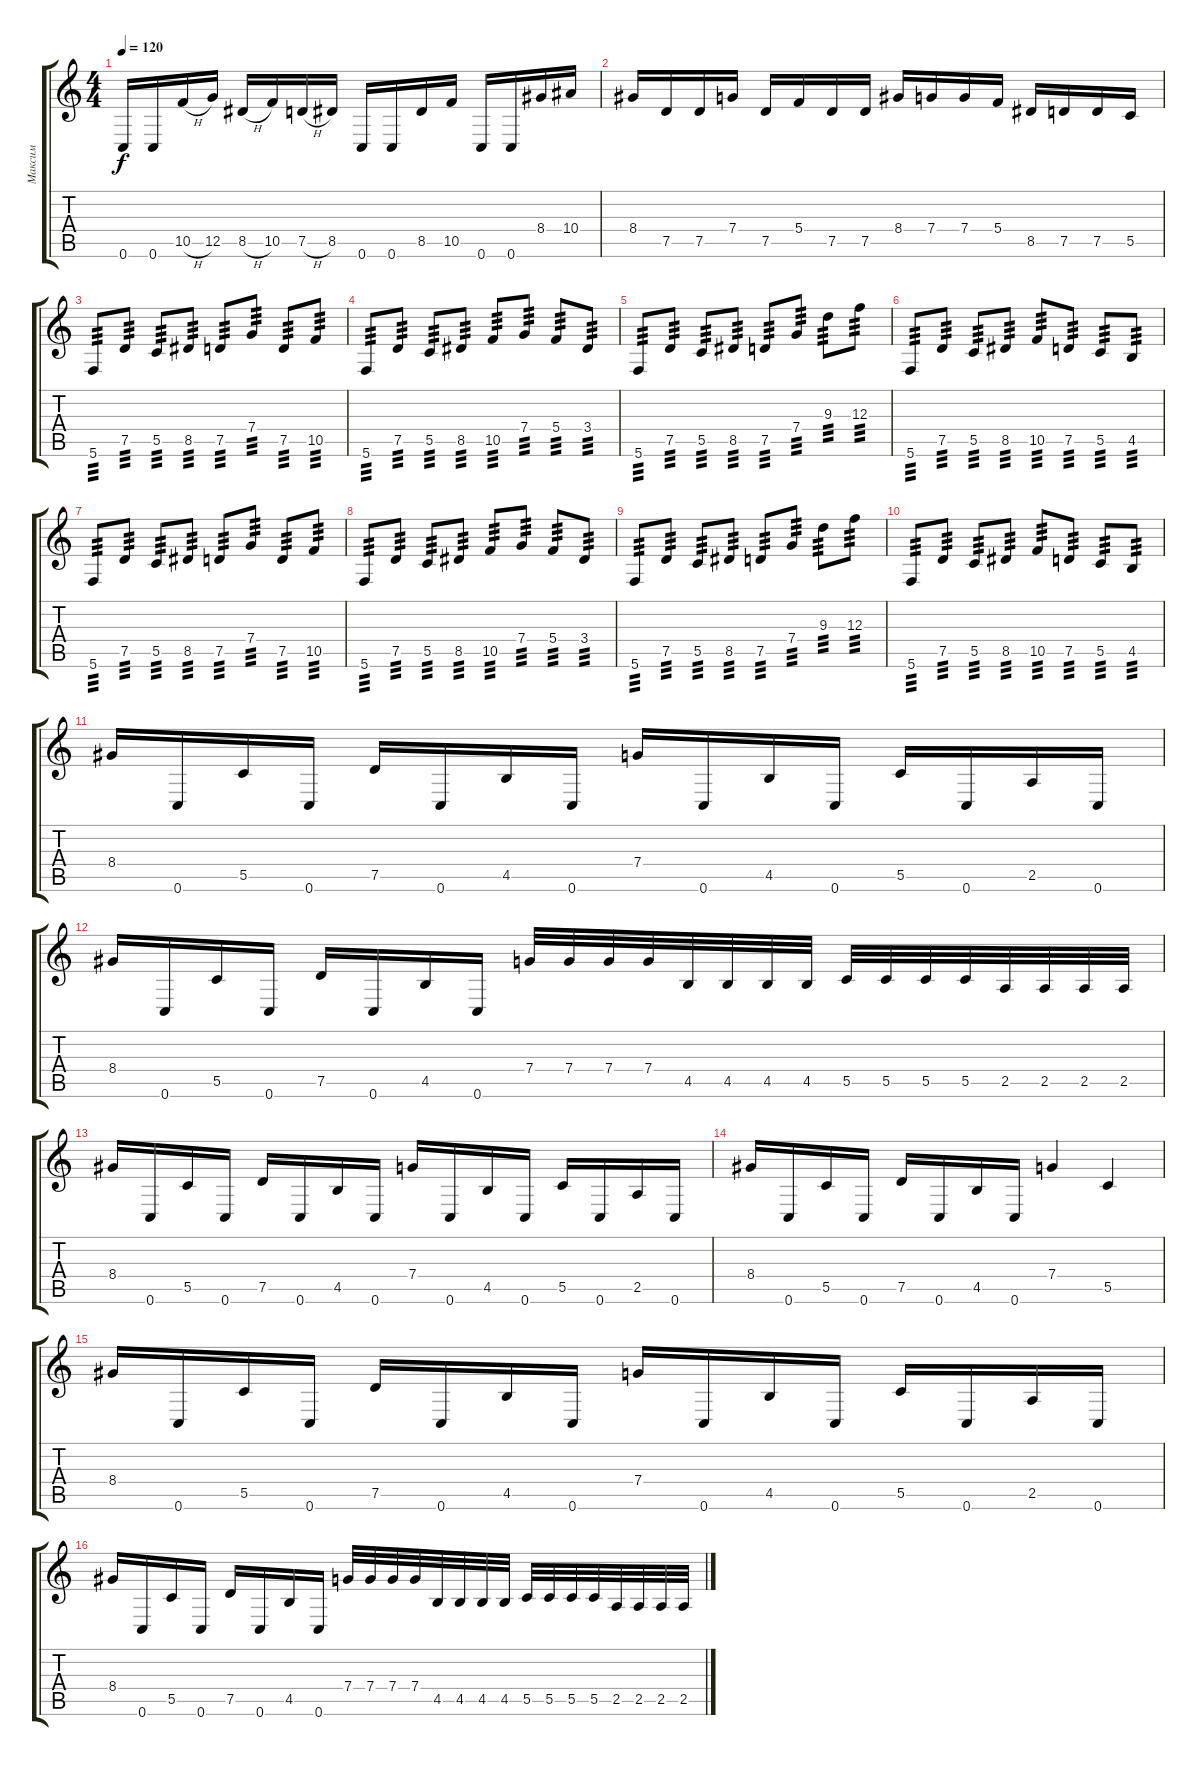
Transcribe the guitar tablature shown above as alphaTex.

\track ("Максим" "Максим") {instrument distortionguitar}
\staff {score tabs}
\tuning (D4 A3 F3 C3 G2 C2) {hide}
\ts (4 4)
\tempo 120
\clef g2
\ks c
0.6.16{dy f} 0.6.16 10.5{h}.16 12.5.16 8.5{h}.16 10.5.16 7.5{h}.16 8.5.16 0.6.16 0.6.16 8.5.16 10.5.16 0.6.16 0.6.16 8.4.16 10.4.16 |
8.4.16 7.5.16 7.5.16 7.4.16 7.5.16 5.4.16 7.5.16 7.5.16 8.4.16 7.4.16 7.4.16 5.4.16 8.5.16 7.5.16 7.5.16 5.5.16 |
5.6.8{tp 3} 7.5.8{tp 3} 5.5.8{tp 3} 8.5.8{tp 3} 7.5.8{tp 3} 7.4.8{tp 3} 7.5.8{tp 3} 10.5.8{tp 3} |
5.6.8{tp 3} 7.5.8{tp 3} 5.5.8{tp 3} 8.5.8{tp 3} 10.5.8{tp 3} 7.4.8{tp 3} 5.4.8{tp 3} 3.4.8{tp 3} |
5.6.8{tp 3} 7.5.8{tp 3} 5.5.8{tp 3} 8.5.8{tp 3} 7.5.8{tp 3} 7.4.8{tp 3} 9.3.8{tp 3} 12.3.8{tp 3} |
5.6.8{tp 3} 7.5.8{tp 3} 5.5.8{tp 3} 8.5.8{tp 3} 10.5.8{tp 3} 7.5.8{tp 3} 5.5.8{tp 3} 4.5.8{tp 3} |
5.6.8{tp 3} 7.5.8{tp 3} 5.5.8{tp 3} 8.5.8{tp 3} 7.5.8{tp 3} 7.4.8{tp 3} 7.5.8{tp 3} 10.5.8{tp 3} |
5.6.8{tp 3} 7.5.8{tp 3} 5.5.8{tp 3} 8.5.8{tp 3} 10.5.8{tp 3} 7.4.8{tp 3} 5.4.8{tp 3} 3.4.8{tp 3} |
5.6.8{tp 3} 7.5.8{tp 3} 5.5.8{tp 3} 8.5.8{tp 3} 7.5.8{tp 3} 7.4.8{tp 3} 9.3.8{tp 3} 12.3.8{tp 3} |
5.6.8{tp 3} 7.5.8{tp 3} 5.5.8{tp 3} 8.5.8{tp 3} 10.5.8{tp 3} 7.5.8{tp 3} 5.5.8{tp 3} 4.5.8{tp 3} |
8.4.16 0.6.16 5.5.16 0.6.16 7.5.16 0.6.16 4.5.16 0.6.16 7.4.16 0.6.16 4.5.16 0.6.16 5.5.16 0.6.16 2.5.16 0.6.16 |
8.4.16 0.6.16 5.5.16 0.6.16 7.5.16 0.6.16 4.5.16 0.6.16 7.4.32 7.4.32 7.4.32 7.4.32 4.5.32 4.5.32 4.5.32 4.5.32 5.5.32 5.5.32 5.5.32 5.5.32 2.5.32 2.5.32 2.5.32 2.5.32 |
8.4.16 0.6.16 5.5.16 0.6.16 7.5.16 0.6.16 4.5.16 0.6.16 7.4.16 0.6.16 4.5.16 0.6.16 5.5.16 0.6.16 2.5.16 0.6.16 |
8.4.16 0.6.16 5.5.16 0.6.16 7.5.16 0.6.16 4.5.16 0.6.16 7.4.4 5.5.4 |
8.4.16 0.6.16 5.5.16 0.6.16 7.5.16 0.6.16 4.5.16 0.6.16 7.4.16 0.6.16 4.5.16 0.6.16 5.5.16 0.6.16 2.5.16 0.6.16 |
8.4.16 0.6.16 5.5.16 0.6.16 7.5.16 0.6.16 4.5.16 0.6.16 7.4.32 7.4.32 7.4.32 7.4.32 4.5.32 4.5.32 4.5.32 4.5.32 5.5.32 5.5.32 5.5.32 5.5.32 2.5.32 2.5.32 2.5.32 2.5.32
